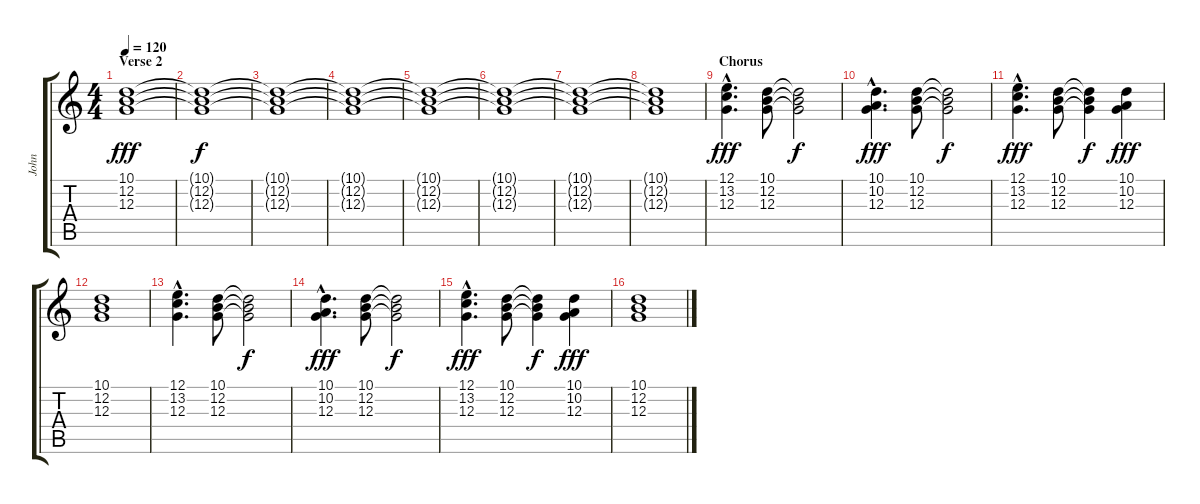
\track ("John" "John") {instrument rockorgan}
\staff {score tabs}
\tuning (E4 B3 G3 D3 A2 E2) {hide}
\ts (4 4)
\section ("" "Verse 2")
\tempo 120
\clef g2
\ks c
(10.1 12.2 12.3).1{dy fff} |
(10.1{t} 12.2{t} 12.3{t}).1{dy f} |
(10.1{t} 12.2{t} 12.3{t}).1 |
(10.1{t} 12.2{t} 12.3{t}).1 |
(10.1{t} 12.2{t} 12.3{t}).1 |
(10.1{t} 12.2{t} 12.3{t}).1 |
(10.1{t} 12.2{t} 12.3{t}).1 |
(10.1{t} 12.2{t} 12.3{t}).1 |
\section ("" "Chorus")
(12.1{hac} 13.2{hac} 12.3{hac}).4{d dy fff} (10.1 12.2 12.3).8 (10.1{t} 12.2{t} 12.3{t}).2{dy f} |
(10.1{hac} 10.2{hac} 12.3{hac}).4{d dy fff} (10.1 12.2 12.3).8 (10.1{t} 12.2{t} 12.3{t}).2{dy f} |
(12.1{hac} 13.2{hac} 12.3{hac}).4{d dy fff} (10.1 12.2 12.3).8 (10.1{t} 12.2{t} 12.3{t}).4{dy f} (10.1 10.2 12.3).4{dy fff} |
(10.1 12.2 12.3).1 |
(12.1{hac} 13.2{hac} 12.3{hac}).4{d} (10.1 12.2 12.3).8 (10.1{t} 12.2{t} 12.3{t}).2{dy f} |
(10.1{hac} 10.2{hac} 12.3{hac}).4{d dy fff} (10.1 12.2 12.3).8 (10.1{t} 12.2{t} 12.3{t}).2{dy f} |
(12.1{hac} 13.2{hac} 12.3{hac}).4{d dy fff} (10.1 12.2 12.3).8 (10.1{t} 12.2{t} 12.3{t}).4{dy f} (10.1 10.2 12.3).4{dy fff} |
(10.1 12.2 12.3).1
